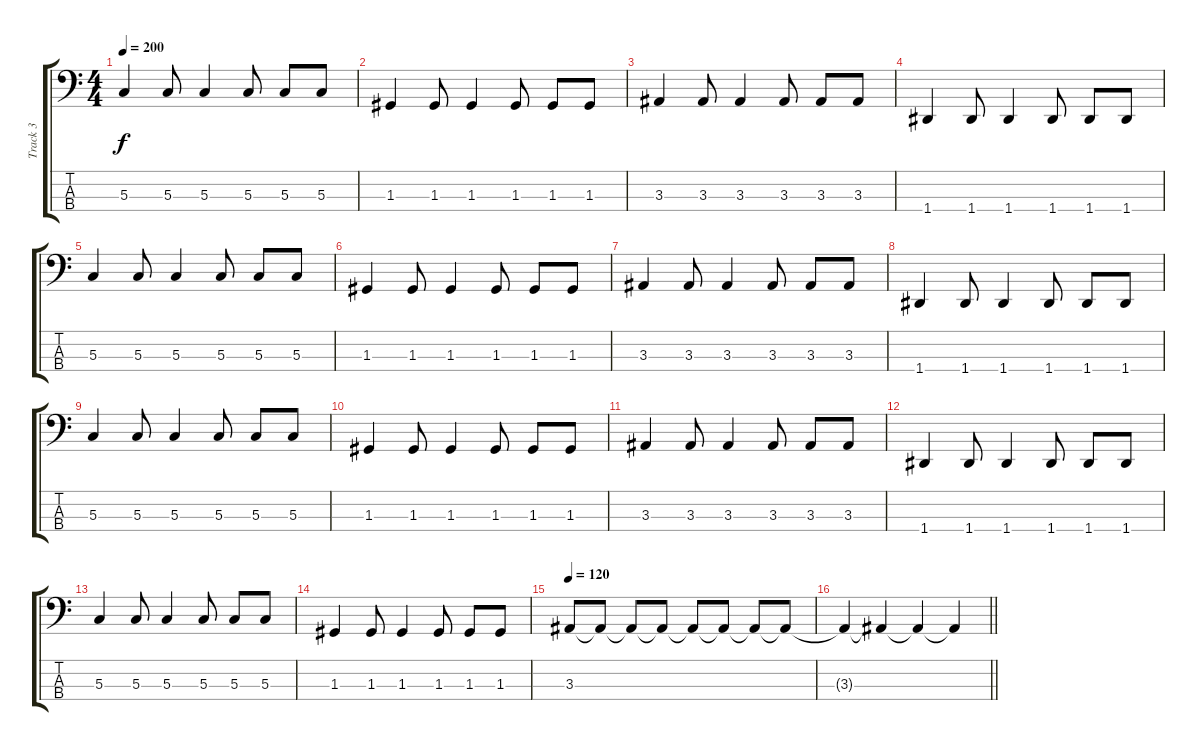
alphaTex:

\track ("Track 3" "Track 3") {instrument electricbasspick}
\staff {score tabs}
\tuning (F2 C2 G1 D1) {hide}
\ts (4 4)
\tempo 200
\clef f4
\ks c
5.3.4{dy f} 5.3.8 5.3.4 5.3.8 5.3.8 5.3.8 |
1.3.4 1.3.8 1.3.4 1.3.8 1.3.8 1.3.8 |
3.3.4 3.3.8 3.3.4 3.3.8 3.3.8 3.3.8 |
1.4.4 1.4.8 1.4.4 1.4.8 1.4.8 1.4.8 |
5.3.4 5.3.8 5.3.4 5.3.8 5.3.8 5.3.8 |
1.3.4 1.3.8 1.3.4 1.3.8 1.3.8 1.3.8 |
3.3.4 3.3.8 3.3.4 3.3.8 3.3.8 3.3.8 |
1.4.4 1.4.8 1.4.4 1.4.8 1.4.8 1.4.8 |
5.3.4 5.3.8 5.3.4 5.3.8 5.3.8 5.3.8 |
1.3.4 1.3.8 1.3.4 1.3.8 1.3.8 1.3.8 |
3.3.4 3.3.8 3.3.4 3.3.8 3.3.8 3.3.8 |
1.4.4 1.4.8 1.4.4 1.4.8 1.4.8 1.4.8 |
5.3.4 5.3.8 5.3.4 5.3.8 5.3.8 5.3.8 |
1.3.4 1.3.8 1.3.4 1.3.8 1.3.8 1.3.8 |
\tempo 120
3.3.8 3.3{t}.8 3.3{t}.8 3.3{t}.8 3.3{t}.8 3.3{t}.8 3.3{t}.8 3.3{t}.8 |
\barLineRight lightlight
3.3{t}.4 3.3{t}.4 3.3{t}.4 3.3{t}.4
